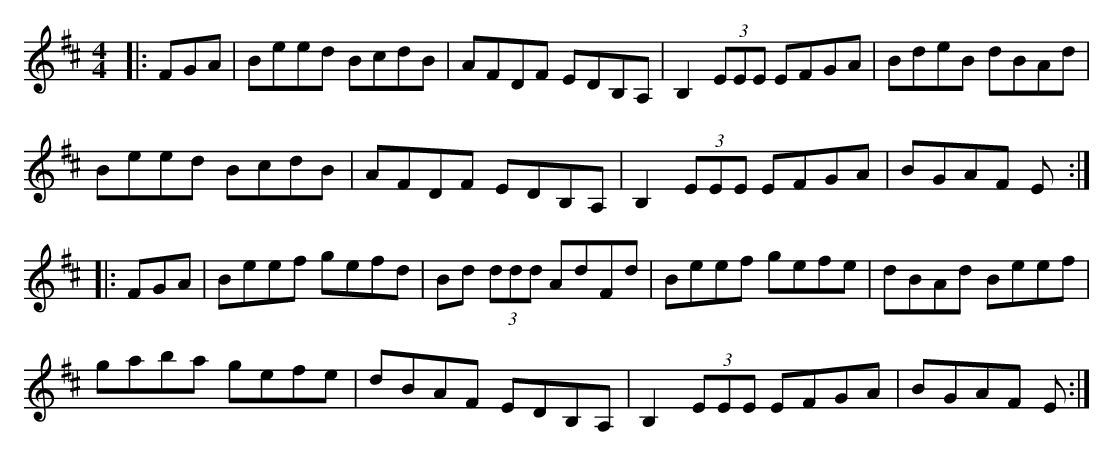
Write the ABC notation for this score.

X:1
M:4/4
K:D
|:FGA|Beed BcdB|AFDF EDB,A,|B,2 (3EEE EFGA|BdeB dBAd|
Beed BcdB|AFDF EDB,A,|B,2 (3EEE EFGA|BGAF E:|
|:FGA|Beef gefd|Bd (3ddd AdFd|Beef gefe|dBAd Beef|
gaba gefe|dBAF EDB,A,|B,2 (3EEE EFGA|BGAF E:|
